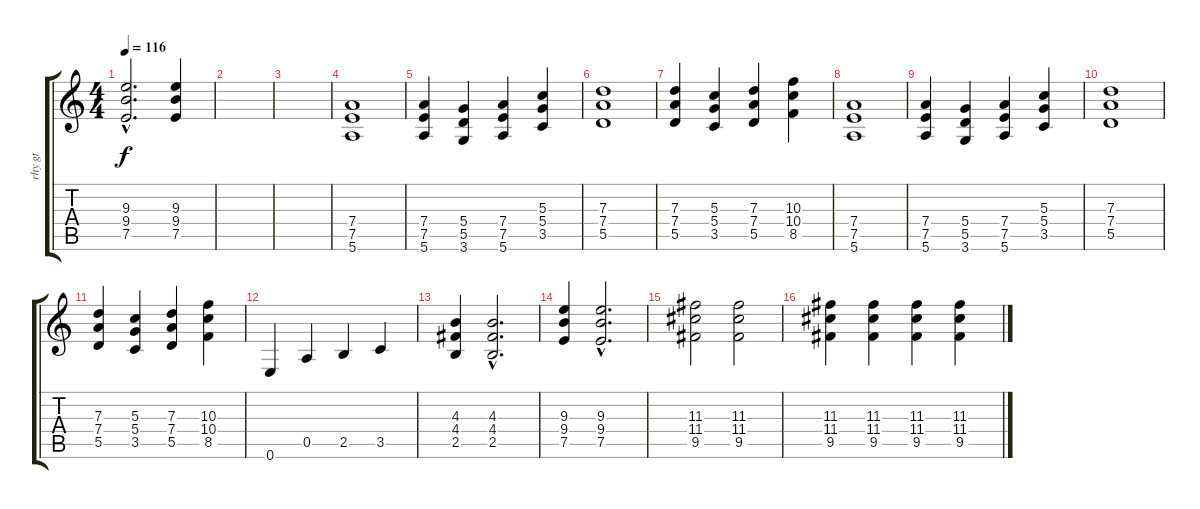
\track ("rhy gt" "rhy gt") {instrument acousticguitarsteel}
\staff {score tabs}
\tuning (E4 B3 G3 D3 A2 E2) {hide}
\ts (4 4)
\tempo 116
\clef g2
\ks c
(9.3{hac} 9.4{hac} 7.5{hac}).2{d dy f} (9.3 9.4 7.5).4 |
|
|
(7.4 7.5 5.6).1 |
(7.4 7.5 5.6).4 (5.4 5.5 3.6).4 (7.4 7.5 5.6).4 (5.3 5.4 3.5).4 |
(7.3 7.4 5.5).1 |
(7.3 7.4 5.5).4 (5.3 5.4 3.5).4 (7.3 7.4 5.5).4 (10.3 10.4 8.5).4 |
(7.4 7.5 5.6).1 |
(7.4 7.5 5.6).4 (5.4 5.5 3.6).4 (7.4 7.5 5.6).4 (5.3 5.4 3.5).4 |
(7.3 7.4 5.5).1 |
(7.3 7.4 5.5).4 (5.3 5.4 3.5).4 (7.3 7.4 5.5).4 (10.3 10.4 8.5).4 |
0.6.4 0.5.4 2.5.4 3.5.4 |
(4.3 4.4 2.5).4 (4.3{hac} 4.4{hac} 2.5{hac}).2{d} |
(9.3 9.4 7.5).4 (9.3{hac} 9.4{hac} 7.5{hac}).2{d} |
(11.3 11.4 9.5).2 (11.3 11.4 9.5).2 |
(11.3 11.4 9.5).4 (11.3 11.4 9.5).4 (11.3 11.4 9.5).4 (11.3 11.4 9.5).4
